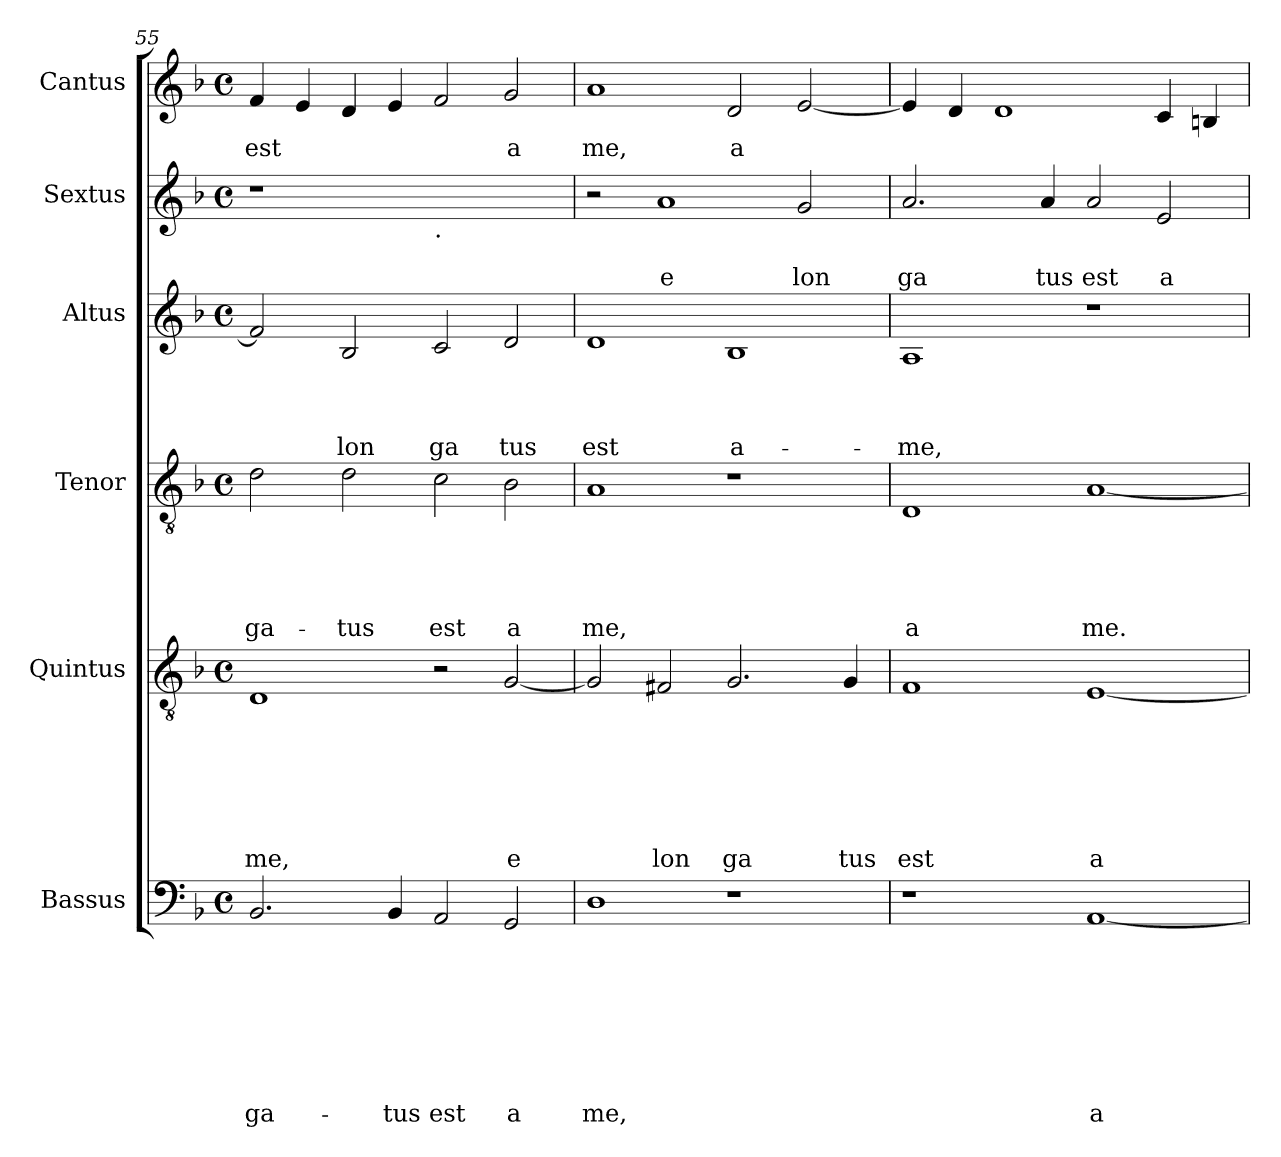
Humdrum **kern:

**kern	**text	**text	**text	**text	**text	**text	**text	**text	**kern	**text	**text	**text	**text	**text	**text	**text	**kern	**text	**text	**text	**text	**text	**kern	**text	**text	**text	**text	**kern	**text	**text	**kern	**text
*part6	*part6	*part6	*part6	*part6	*part6	*part6	*part6	*part6	*part5	*part5	*part5	*part5	*part5	*part5	*part5	*part5	*part4	*part4	*part4	*part4	*part4	*part4	*part3	*part3	*part3	*part3	*part3	*part2	*part2	*part2	*part1	*part1
*staff6	*staff6	*staff6	*staff6	*staff6	*staff6	*staff6	*staff6	*staff6	*staff5	*staff5	*staff5	*staff5	*staff5	*staff5	*staff5	*staff5	*staff4	*staff4	*staff4	*staff4	*staff4	*staff4	*staff3	*staff3	*staff3	*staff3	*staff3	*staff2	*staff2	*staff2	*staff1	*staff1
*I"Bassus	*	*	*	*	*	*	*	*	*I"Quintus	*	*	*	*	*	*	*	*I"Tenor	*	*	*	*	*	*I"Altus	*	*	*	*	*I"Sextus	*	*	*I"Cantus	*
*clefF4	*	*	*	*	*	*	*	*	*clefGv2	*	*	*	*	*	*	*	*clefGv2	*	*	*	*	*	*clefG2	*	*	*	*	*clefG2	*	*	*clefG2	*
*k[b-]	*	*	*	*	*	*	*	*	*k[b-]	*	*	*	*	*	*	*	*k[b-]	*	*	*	*	*	*k[b-]	*	*	*	*	*k[b-]	*	*	*k[b-]	*
*F:	*	*	*	*	*	*	*	*	*F:	*	*	*	*	*	*	*	*F:	*	*	*	*	*	*F:	*	*	*	*	*F:	*	*	*F:	*
*M4/4	*	*	*	*	*	*	*	*	*M4/4	*	*	*	*	*	*	*	*M4/4	*	*	*	*	*	*M4/4	*	*	*	*	*M4/4	*	*	*M4/4	*
*met(c)	*	*	*	*	*	*	*	*	*met(c)	*	*	*	*	*	*	*	*met(c)	*	*	*	*	*	*met(c)	*	*	*	*	*met(c)	*	*	*met(c)	*
=55	=55	=55	=55	=55	=55	=55	=55	=55	=55	=55	=55	=55	=55	=55	=55	=55	=55	=55	=55	=55	=55	=55	=55	=55	=55	=55	=55	=55	=55	=55	=55	=55
!	!	!	!	!	!	!	!	!LO:LY:b	!	!	!	!	!	!	!	!LO:LY:b	!	!	!	!	!	!LO:LY:b	!	!	!	!	!	!	!	!	!	!LO:LY:b
2.BB-/	.	.	.	.	.	.	.	-ga-	1D	.	.	.	.	.	.	me,	2d\	.	.	.	.	-ga-	2f/]	.	.	.	.	1r	.	.	4f/	est
.	.	.	.	.	.	.	.	.	.	.	.	.	.	.	.	.	.	.	.	.	.	.	.	.	.	.	.	.	.	.	4e/	.
!	!	!	!	!	!	!	!	!	!	!	!	!	!	!	!	!	!	!	!	!	!	!LO:LY:b	!	!	!	!	!LO:LY:b	!	!	!	!	!
.	.	.	.	.	.	.	.	.	.	.	.	.	.	.	.	.	2d\	.	.	.	.	-tus	2B-/	.	.	.	lon	.	.	.	4d/	.
!	!	!	!	!	!	!	!	!LO:LY:b	!	!	!	!	!	!	!	!	!	!	!	!	!	!	!	!	!	!	!	!	!	!	!	!
4BB-/	.	.	.	.	.	.	.	-tus	.	.	.	.	.	.	.	.	.	.	.	.	.	.	.	.	.	.	.	.	.	.	4e/	.
!	!	!	!	!	!	!	!	!	!	!	!	!	!	!	!	!	!	!	!	!	!	!	!	!	!	!	!	!LO:TX:b:t=.	!	!	!	!
!	!	!	!	!	!	!	!	!LO:LY:b	!	!	!	!	!	!	!	!	!	!	!	!	!	!LO:LY:b	!	!	!	!	!LO:LY:b	!	!	!	!	!
2AA/	.	.	.	.	.	.	.	est	2r	.	.	.	.	.	.	.	2c\	.	.	.	.	est	2c/	.	.	.	ga	1ryy	.	.	2f/	.
!	!	!	!	!	!	!	!	!LO:LY:b	!	!	!	!	!	!	!	!LO:LY:b	!	!	!	!	!	!LO:LY:b	!	!	!	!	!LO:LY:b	!	!	!	!	!LO:LY:b
2GG/	.	.	.	.	.	.	.	a	[<2G/	.	.	.	.	.	.	e	2B-\	.	.	.	.	a	2d/	.	.	.	tus	.	.	.	2g/	a
=56	=56	=56	=56	=56	=56	=56	=56	=56	=56	=56	=56	=56	=56	=56	=56	=56	=56	=56	=56	=56	=56	=56	=56	=56	=56	=56	=56	=56	=56	=56	=56	=56
!	!	!	!	!	!	!	!	!LO:LY:b	!	!	!	!	!	!	!	!	!	!	!	!	!	!LO:LY:b	!	!	!	!	!LO:LY:b	!	!	!	!	!LO:LY:b
1D	.	.	.	.	.	.	.	me,	2G/]	.	.	.	.	.	.	.	1A	.	.	.	.	me,	1d	.	.	.	est	2r	.	.	1a	me,
!	!	!	!	!	!	!	!	!	!	!	!	!	!	!	!	!LO:LY:b	!	!	!	!	!	!	!	!	!	!	!	!	!	!LO:LY:b	!	!
.	.	.	.	.	.	.	.	.	2F#X/	.	.	.	.	.	.	lon	.	.	.	.	.	.	.	.	.	.	.	1a	.	e	.	.
!	!	!	!	!	!	!	!	!	!	!	!	!	!	!	!	!LO:LY:b	!	!	!	!	!	!	!	!	!	!	!LO:LY:b	!	!	!	!	!LO:LY:b
1r	.	.	.	.	.	.	.	.	2.G/	.	.	.	.	.	.	ga	1r	.	.	.	.	.	1B-	.	.	.	a-	.	.	.	2d/	a
!	!	!	!	!	!	!	!	!	!	!	!	!	!	!	!	!	!	!	!	!	!	!	!	!	!	!	!	!	!	!LO:LY:b	!	!
.	.	.	.	.	.	.	.	.	.	.	.	.	.	.	.	.	.	.	.	.	.	.	.	.	.	.	.	2g/	.	lon	[<2e/	.
!	!	!	!	!	!	!	!	!	!	!	!	!	!	!	!	!LO:LY:b	!	!	!	!	!	!	!	!	!	!	!	!	!	!	!	!
.	.	.	.	.	.	.	.	.	4G/	.	.	.	.	.	.	tus	.	.	.	.	.	.	.	.	.	.	.	.	.	.	.	.
=57	=57	=57	=57	=57	=57	=57	=57	=57	=57	=57	=57	=57	=57	=57	=57	=57	=57	=57	=57	=57	=57	=57	=57	=57	=57	=57	=57	=57	=57	=57	=57	=57
!	!	!	!	!	!	!	!	!	!	!	!	!	!	!	!	!LO:LY:b	!	!	!	!	!	!LO:LY:b	!	!	!	!	!LO:LY:b	!	!	!LO:LY:b	!	!
1r	.	.	.	.	.	.	.	.	1F	.	.	.	.	.	.	est	1D	.	.	.	.	a	1A	.	.	.	-me,	2.a/	.	ga	4e/]	.
.	.	.	.	.	.	.	.	.	.	.	.	.	.	.	.	.	.	.	.	.	.	.	.	.	.	.	.	.	.	.	4d/	.
.	.	.	.	.	.	.	.	.	.	.	.	.	.	.	.	.	.	.	.	.	.	.	.	.	.	.	.	.	.	.	1d	.
!	!	!	!	!	!	!	!	!	!	!	!	!	!	!	!	!	!	!	!	!	!	!	!	!	!	!	!	!	!	!LO:LY:b	!	!
.	.	.	.	.	.	.	.	.	.	.	.	.	.	.	.	.	.	.	.	.	.	.	.	.	.	.	.	4a/	.	tus	.	.
!	!	!	!	!	!	!	!	!LO:LY:b:rj	!	!	!	!	!	!	!	!LO:LY:b:rj	!	!	!	!	!	!LO:LY:b	!	!	!	!	!	!	!	!LO:LY:b	!	!
[<1AA	.	.	.	.	.	.	.	a	[<1E	.	.	.	.	.	.	a	[<1A	.	.	.	.	me.	1r	.	.	.	.	2a/	.	est	.	.
!	!	!	!	!	!	!	!	!	!	!	!	!	!	!	!	!	!	!	!	!	!	!	!	!	!	!	!	!	!	!LO:LY:b	!	!
.	.	.	.	.	.	.	.	.	.	.	.	.	.	.	.	.	.	.	.	.	.	.	.	.	.	.	.	2e/	.	a	4c/	.
.	.	.	.	.	.	.	.	.	.	.	.	.	.	.	.	.	.	.	.	.	.	.	.	.	.	.	.	.	.	.	4Bn/	.
=	=	=	=	=	=	=	=	=	=	=	=	=	=	=	=	=	=	=	=	=	=	=	=	=	=	=	=	=	=	=	=	=
*-	*-	*-	*-	*-	*-	*-	*-	*-	*-	*-	*-	*-	*-	*-	*-	*-	*-	*-	*-	*-	*-	*-	*-	*-	*-	*-	*-	*-	*-	*-	*-	*-
